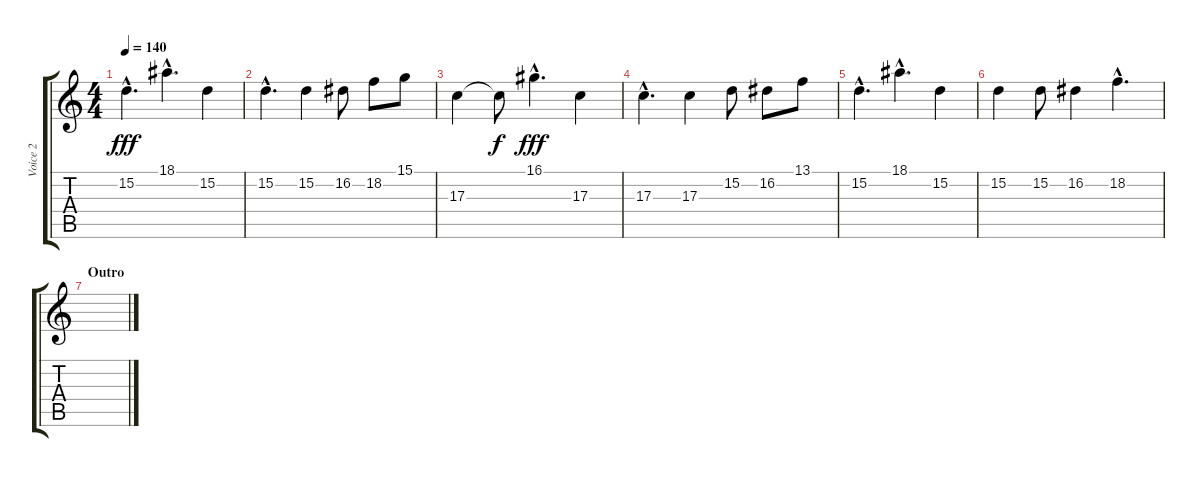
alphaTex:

\track ("Voice 2" "Voice 2") {instrument synthstrings1}
\staff {score tabs}
\tuning (E4 B3 G3 D3 A2 E2) {hide}
\ts (4 4)
\tempo 140
\clef g2
\ks c
15.2{hac}.4{d dy fff} 18.1{hac}.4{d} 15.2.4 |
15.2{hac}.4{d} 15.2.4 16.2.8 18.2.8 15.1.8 |
17.3.4 17.3{t}.8{dy f} 16.1{hac}.4{d dy fff} 17.3.4 |
17.3{hac}.4{d} 17.3.4 15.2.8 16.2.8 13.1.8 |
15.2{hac}.4{d} 18.1{hac}.4{d} 15.2.4 |
15.2.4 15.2.8 16.2.4 18.2{hac}.4{d} |
\section ("" "Outro")
